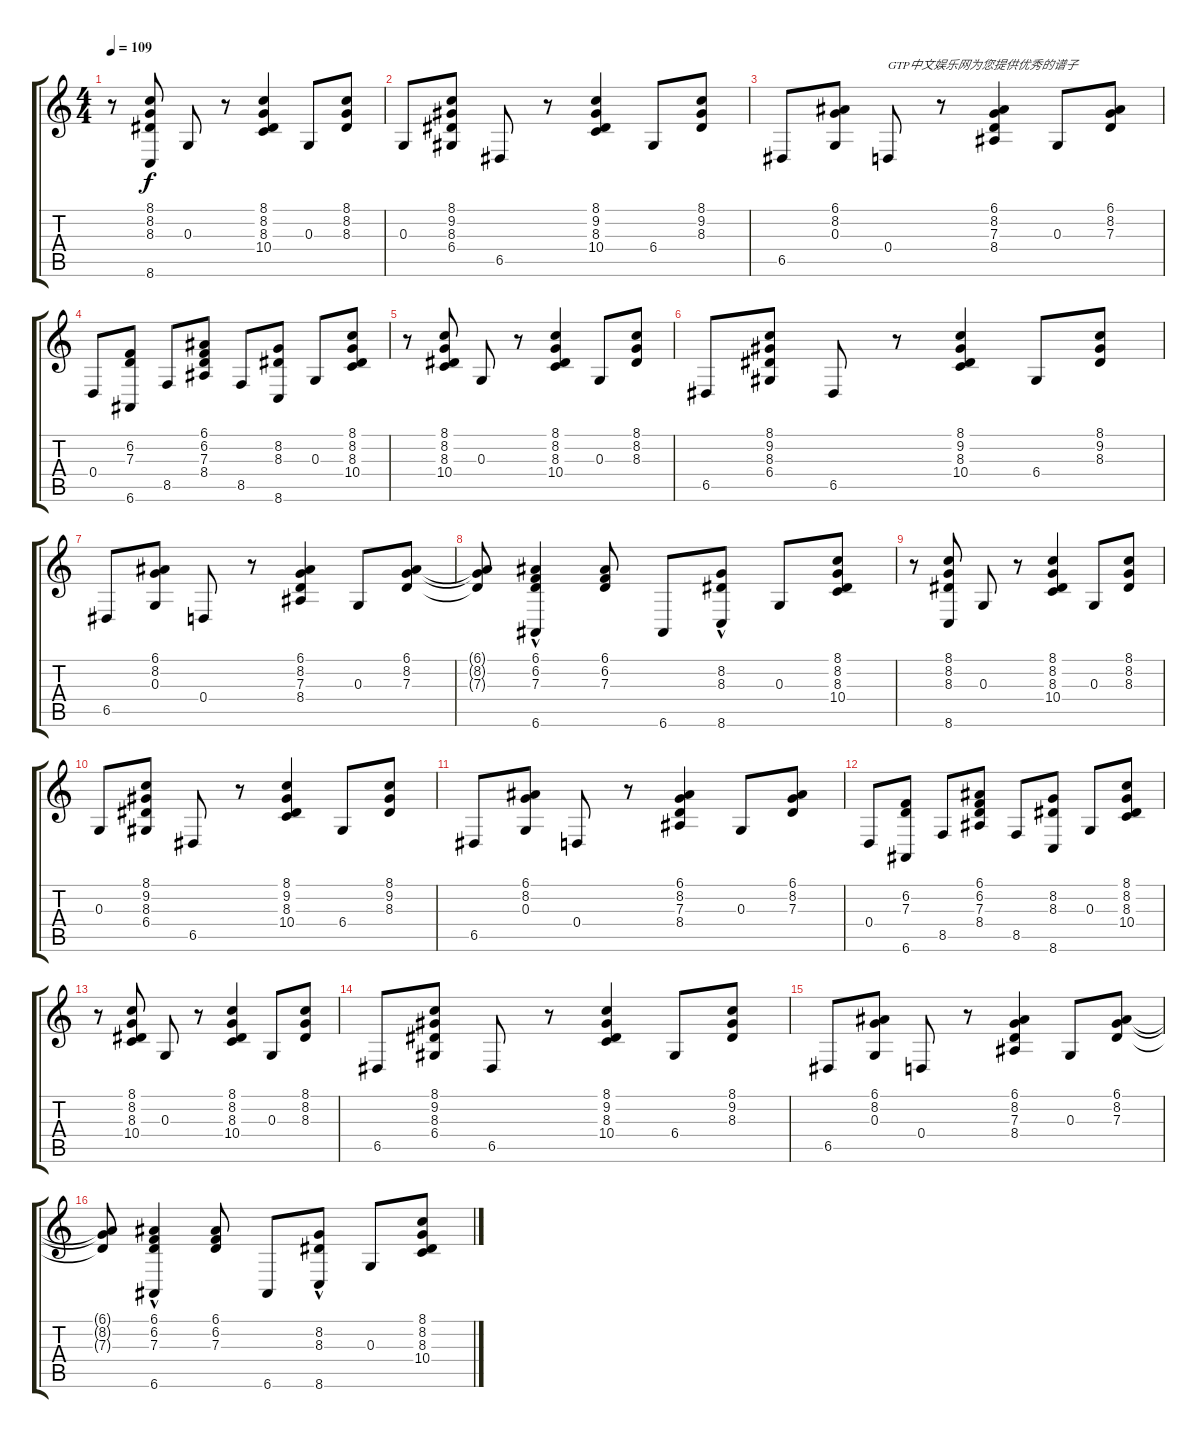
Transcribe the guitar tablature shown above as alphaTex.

\track "" {instrument acousticgrandpiano}
\staff {score tabs}
\tuning (E4 B3 G3 D3 A2 E2) {hide}
\ts (4 4)
\tempo 109
\clef g2
\ks c
r.8{dy f instrument acousticgrandpiano} (8.1 8.2 8.3 8.6).8 0.3.8 r.8 (8.1 8.2 8.3 10.4).4 0.3.8 (8.1 8.2 8.3).8 |
0.3.8 (8.1 9.2 8.3 6.4).8 6.5.8 r.8 (8.1 9.2 8.3 10.4).4 6.4.8 (8.1 9.2 8.3).8 |
6.5.8 (6.1 8.2 0.3).8 0.4.8{txt "GTP中文娱乐网为您提供优秀的谱子"} r.8 (6.1 8.2 7.3 8.4).4 0.3.8 (6.1 8.2 7.3).8 |
0.4.8 (6.2 7.3 6.6).8 8.5.8 (6.1 6.2 7.3 8.4).8 8.5.8 (8.2 8.3 8.6).8 0.3.8 (8.1 8.2 8.3 10.4).8 |
r.8 (8.1 8.2 8.3 10.4).8 0.3.8 r.8 (8.1 8.2 8.3 10.4).4 0.3.8 (8.1 8.2 8.3).8 |
6.5.8 (8.1 9.2 8.3 6.4).8 6.5.8 r.8 (8.1 9.2 8.3 10.4).4 6.4.8 (8.1 9.2 8.3).8 |
6.5.8 (6.1 8.2 0.3).8 0.4.8 r.8 (6.1 8.2 7.3 8.4).4 0.3.8 (6.1 8.2 7.3).8 |
(6.1{t} 8.2{t} 7.3{t}).8 (6.1 6.2 7.3 6.6{hac}).4 (6.1 6.2 7.3).8 6.6.8 (8.2 8.3 8.6{hac}).8 0.3.8 (8.1 8.2 8.3 10.4).8 |
r.8 (8.1 8.2 8.3 8.6).8 0.3.8 r.8 (8.1 8.2 8.3 10.4).4 0.3.8 (8.1 8.2 8.3).8 |
0.3.8 (8.1 9.2 8.3 6.4).8 6.5.8 r.8 (8.1 9.2 8.3 10.4).4 6.4.8 (8.1 9.2 8.3).8 |
6.5.8 (6.1 8.2 0.3).8 0.4.8 r.8 (6.1 8.2 7.3 8.4).4 0.3.8 (6.1 8.2 7.3).8 |
0.4.8 (6.2 7.3 6.6).8 8.5.8 (6.1 6.2 7.3 8.4).8 8.5.8 (8.2 8.3 8.6).8 0.3.8 (8.1 8.2 8.3 10.4).8 |
r.8 (8.1 8.2 8.3 10.4).8 0.3.8 r.8 (8.1 8.2 8.3 10.4).4 0.3.8 (8.1 8.2 8.3).8 |
6.5.8 (8.1 9.2 8.3 6.4).8 6.5.8 r.8 (8.1 9.2 8.3 10.4).4 6.4.8 (8.1 9.2 8.3).8 |
6.5.8 (6.1 8.2 0.3).8 0.4.8 r.8 (6.1 8.2 7.3 8.4).4 0.3.8 (6.1 8.2 7.3).8 |
(6.1{t} 8.2{t} 7.3{t}).8 (6.1 6.2 7.3 6.6{hac}).4 (6.1 6.2 7.3).8 6.6.8 (8.2 8.3 8.6{hac}).8 0.3.8 (8.1 8.2 8.3 10.4).8
